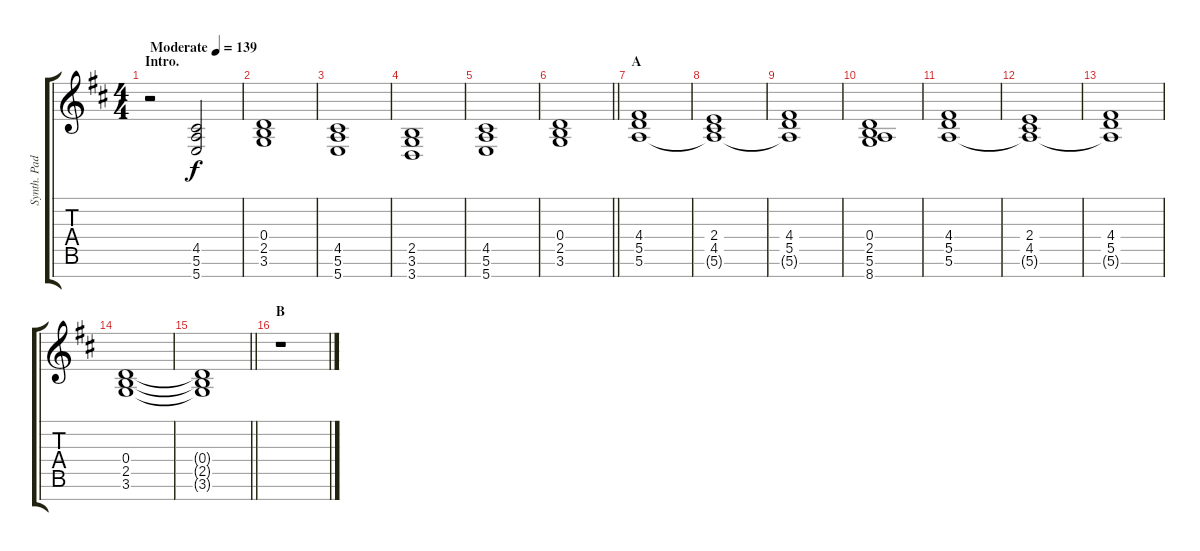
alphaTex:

\track ("Synth. Pad I" "Synth. Pad") {instrument pad2warm}
\staff {score tabs}
\tuning (E5 B4 G4 D4 A3 E3 B2) {hide}
\ts (4 4)
\section ("" "Intro.")
\tempo (139 "Moderate")
\clef g2
\ks d
r.2{dy f volume 0 instrument pad2warm} (4.5 5.6 5.7).2{volume 14} |
(0.4 2.5 3.6).1 |
(4.5 5.6 5.7).1 |
(2.5 3.6 3.7).1 |
(4.5 5.6 5.7).1 |
\barLineRight lightlight
(0.4 2.5 3.6).1 |
\section ("" "A")
(4.4 5.5 5.6).1 |
(2.4 4.5 5.6{t}).1 |
(4.4 5.5 5.6{t}).1 |
(0.4 2.5 5.6 8.7).1 |
(4.4 5.5 5.6).1 |
(2.4 4.5 5.6{t}).1 |
(4.4 5.5 5.6{t}).1 |
(0.4 2.5 3.6).1 |
\barLineRight lightlight
(0.4{t} 2.5{t} 3.6{t}).1{volume 0} |
\section ("" "B")
r.1{volume 14}
